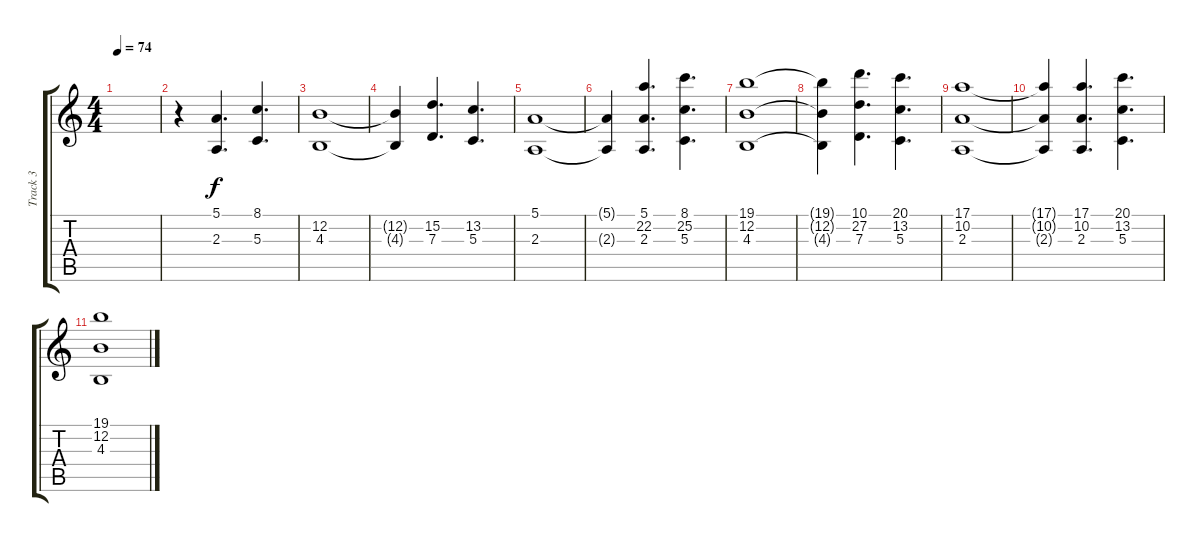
\track ("Track 3" "Track 3") {instrument tremolostrings}
\staff {score tabs}
\tuning (E4 B3 G3 D3 A2 E2) {hide}
\ts (4 4)
\tempo 74
\clef g2
\ks c
|
r.4{volume 13} (5.1 2.3).4{d} (8.1 5.3).4{d} |
(12.2 4.3).1 |
(12.2{t} 4.3{t}).4 (15.2 7.3).4{d} (13.2 5.3).4{d} |
(5.1 2.3).1 |
(5.1{t} 2.3{t}).4 (5.1 22.2 2.3).4{d} (8.1 25.2 5.3).4{d} |
(19.1 12.2 4.3).1 |
(19.1{t} 12.2{t} 4.3{t}).4 (10.1 27.2 7.3).4{d} (20.1 13.2 5.3).4{d} |
(17.1 10.2 2.3).1 |
(17.1{t} 10.2{t} 2.3{t}).4 (17.1 10.2 2.3).4{d} (20.1 13.2 5.3).4{d} |
(19.1 12.2 4.3).1
